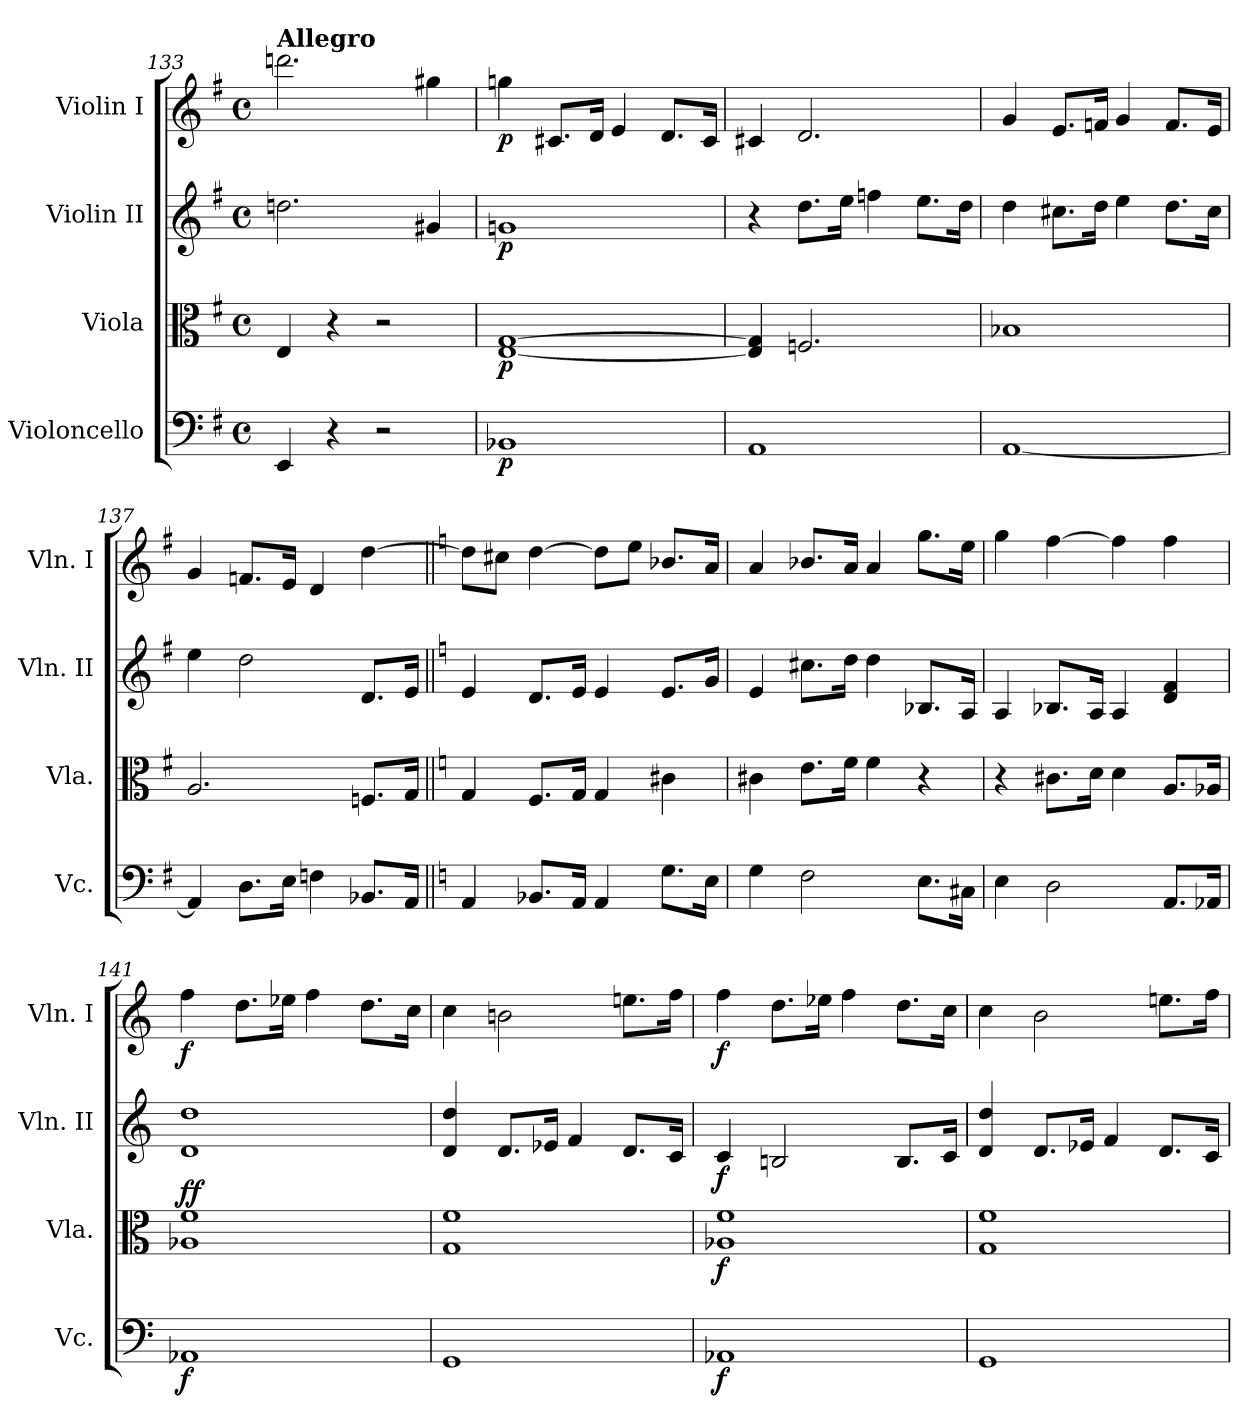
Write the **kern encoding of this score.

**kern	**dynam	**kern	**dynam	**kern	**dynam	**kern	**dynam
*part4	*part4	*part3	*part3	*part2	*part2	*part1	*part1
*staff4	*staff4	*staff3	*staff3	*staff2	*staff2	*staff1	*staff1
*I"Violoncello	*	*I"Viola	*	*I"Violin II	*	*I"Violin I	*
*I'Vc.	*	*I'Vla.	*	*I'Vln. II	*	*I'Vln. I	*
!!LO:PB:g=z
*clefF4	*	*clefC3	*	*clefG2	*	*clefG2	*
*k[f#]	*	*k[f#]	*	*k[f#]	*	*k[f#]	*
*M4/4	*	*M4/4	*	*M4/4	*	*M4/4	*
*met(c)	*	*met(c)	*	*met(c)	*	*met(c)	*
=133	=133	=133	=133	=133	=133	=133	=133
!	!	!	!	!	!	!LO:TX:a:B:t=Allegro	!
4EE/	.	4E/	.	2.ddn\	.	2.dddn\	.
4r	.	4r	.	.	.	.	.
2r	.	2r	.	.	.	.	.
.	.	.	.	4g#X/	.	4gg#X\	.
=134	=134	=134	=134	=134	=134	=134	=134
!	!LO:DY:b	!	!LO:DY:b	!	!LO:DY:b	!	!LO:DY:b
1BB-X	p	[1E [1G	p	1gn	p	4ggn\	p
.	.	.	.	.	.	8.c#X/L	.
.	.	.	.	.	.	16d/Jk	.
.	.	.	.	.	.	4e/	.
.	.	.	.	.	.	8.d/L	.
.	.	.	.	.	.	16c#/Jk	.
=135	=135	=135	=135	=135	=135	=135	=135
1AA	.	4E/] 4G/]	.	4r	.	4c#X/	.
.	.	2.Fn/	.	8.dd\L	.	2.d/	.
.	.	.	.	16ee\Jk	.	.	.
.	.	.	.	4ffn\	.	.	.
.	.	.	.	8.ee\L	.	.	.
.	.	.	.	16dd\Jk	.	.	.
=136	=136	=136	=136	=136	=136	=136	=136
[1AA	.	1B-X	.	4dd\	.	4g/	.
.	.	.	.	8.cc#X\L	.	8.e/L	.
.	.	.	.	16dd\Jk	.	16fn/Jk	.
.	.	.	.	4ee\	.	4g/	.
.	.	.	.	8.dd\L	.	8.f/L	.
.	.	.	.	16cc#\Jk	.	16e/Jk	.
=137	=137	=137	=137	=137	=137	=137	=137
4AA/]	.	2.A/	.	4ee\	.	4g/	.
8.D\L	.	.	.	2dd\	.	8.fn/L	.
16E\Jk	.	.	.	.	.	16e/Jk	.
4Fn\	.	.	.	.	.	4d/	.
8.BB-X/L	.	8.Fn/L	.	8.d/L	.	[4dd\	.
16AA/Jk	.	16G/Jk	.	16e/Jk	.	.	.
!!LO:PB:g=z
=138||	=138||	=138||	=138||	=138||	=138||	=138||	=138||
*k[]	*	*k[]	*	*k[]	*	*k[]	*
4AA/	.	4G/	.	4e/	.	8dd\L]	.
.	.	.	.	.	.	8cc#X\J	.
8.BB-X/L	.	8.F/L	.	8.d/L	.	[4dd\	.
16AA/Jk	.	16G/Jk	.	16e/Jk	.	.	.
4AA/	.	4G/	.	4e/	.	8dd\L]	.
.	.	.	.	.	.	8ee\J	.
8.G\L	.	4c#X\	.	8.e/L	.	8.b-X/L	.
16E\Jk	.	.	.	16g/Jk	.	16a/Jk	.
=139	=139	=139	=139	=139	=139	=139	=139
4G\	.	4c#X\	.	4e/	.	4a/	.
2F\	.	8.e\L	.	8.cc#X\L	.	8.b-X/L	.
.	.	16f\Jk	.	16dd\Jk	.	16a/Jk	.
.	.	4f\	.	4dd\	.	4a/	.
8.E\L	.	4r	.	8.B-X/L	.	8.gg\L	.
16C#X\Jk	.	.	.	16A/Jk	.	16ee\Jk	.
=140	=140	=140	=140	=140	=140	=140	=140
4E\	.	4r	.	4A/	.	4gg\	.
2D\	.	8.c#X\L	.	8.B-X/L	.	[4ff\	.
.	.	16d\Jk	.	16A/Jk	.	.	.
.	.	4d\	.	4A/	.	4ff\]	.
8.AA/L	.	8.A/L	.	4d/ 4f/	.	4ff\	.
16AA-X/Jk	.	16A-X/Jk	.	.	.	.	.
=141	=141	=141	=141	=141	=141	=141	=141
!	!LO:DY:b	!	!LO:DY:b	!	!	!	!
!	!	!	!LO:DY:n=1:a	!	!	!	!LO:DY:b
1AA-X	f	1A-X 1f	f f	1d 1dd	.	4ff\	f
.	.	.	.	.	.	8.dd\L	.
.	.	.	.	.	.	16ee-X\Jk	.
.	.	.	.	.	.	4ff\	.
.	.	.	.	.	.	8.dd\L	.
.	.	.	.	.	.	16cc\Jk	.
!!LO:LB:g=z
=142	=142	=142	=142	=142	=142	=142	=142
1GG	.	1G 1f	.	4d/ 4dd/	.	4cc\	.
.	.	.	.	8.d/L	.	2bn\	.
.	.	.	.	16e-X/Jk	.	.	.
.	.	.	.	4f/	.	.	.
.	.	.	.	8.d/L	.	8.een\L	.
.	.	.	.	16c/Jk	.	16ff\Jk	.
!!LO:LB:g=z
=143	=143	=143	=143	=143	=143	=143	=143
!	!LO:DY:b	!	!LO:DY:b	!	!LO:DY:b	!	!LO:DY:b
1AA-X	f	1A-X 1f	f	4c/	f	4ff\	f
.	.	.	.	2Bn/	.	8.dd\L	.
.	.	.	.	.	.	16ee-X\Jk	.
.	.	.	.	.	.	4ff\	.
.	.	.	.	8.B/L	.	8.dd\L	.
.	.	.	.	16c/Jk	.	16cc\Jk	.
=144	=144	=144	=144	=144	=144	=144	=144
1GG	.	1G 1f	.	4d/ 4dd/	.	4cc\	.
.	.	.	.	8.d/L	.	2b\	.
.	.	.	.	16e-X/Jk	.	.	.
.	.	.	.	4f/	.	.	.
.	.	.	.	8.d/L	.	8.een\L	.
.	.	.	.	16c/Jk	.	16ff\Jk	.
=	=	=	=	=	=	=	=
*-	*-	*-	*-	*-	*-	*-	*-
